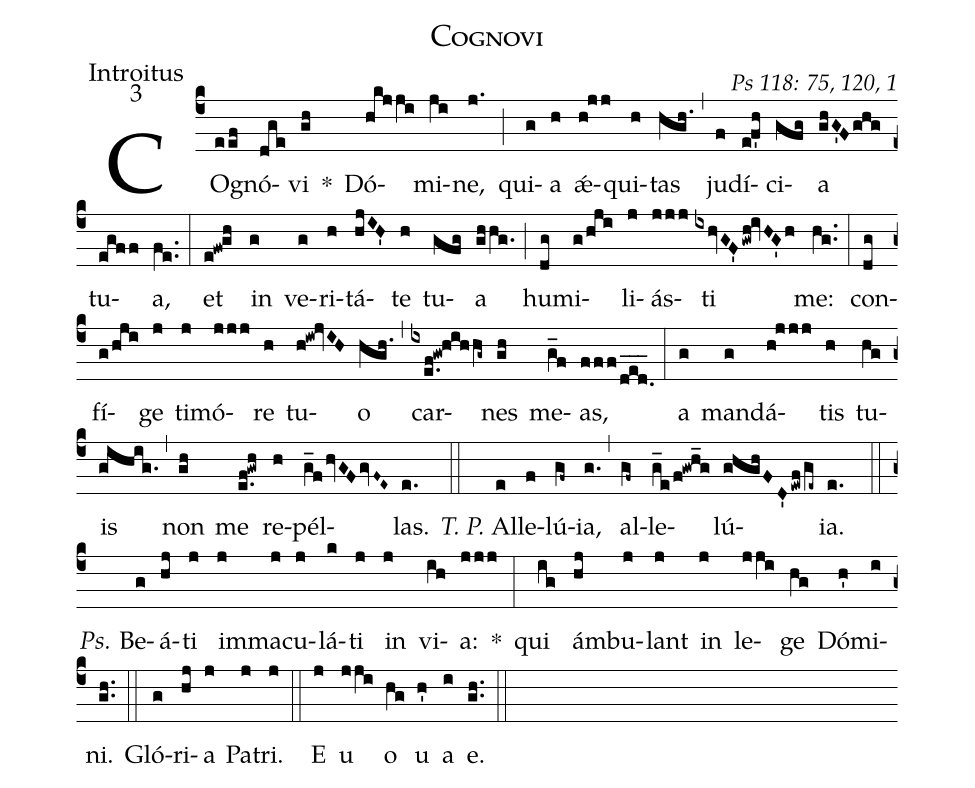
name: Cognovi;
office-part: Introitus;
mode: 3;
commentary: Ps 118: 75, 120, 1;
%%
(c4) CO(eef)gnó(dge)vi(gh) *() Dó(hkjji)mi(ji)ne,(j.) (;) qui(g)a(h) ǽ(h!jj)qui(h)tas(hgh.) (,) ju(f)dí(ef'h)ci(gfg)a(ghG'Fghg) tu(egff)a,(fe..) (:)
et(e!fw!gh) in(g) ve(g)ri(h)tá(hjIH')te(h) tu(gfg)a(ghhg.) (;) hu(dg)mi(g/hji)li(j)ás(jjj)ti(ixhvGF'gwh!ivHG'h) me:(hg..) (:)
con(dg)fí(g/hji)ge(j) ti(j)mó(jjj)re(h) tu(h!iw!jvIH)o(hgh.) (,) car(ixe.f!gw!hihhg~)nes(gh) me(g_f)as,(fff/d_e_d._) (:)
a(g) man(g)dá(h!jjj)tis(h) tu(hg)is(gihig.) (,) non(gh) me(e.f!gwh) re(h)pél(g_fhvGFgvF~E~)las.(e.) (::)
<i>T. P.</i> Al(e)le(f)lú(gf~)ia,(g.) (,) al(gf~)le(g_e/f!gwh_g)lú(ghghFD'ewf/ge~)ia.(e.) (::)
<i>Ps.</i> Be(g)á(hj)ti(j) im(j)ma(j)cu(j)lá(k)ti(j) in(j) vi(ih)a:(jjj) *(:)
qui(ig) ám(hj)bu(j)lant(j) in(j) le(jji)ge(hg) Dó(h')mi(i)ni.(gh..) (::)
Gló(g)ri(hj)a(j) Pa(j)tri.(j) (::)
<eu>E(j) u(jji) o(hg) u(h') a(i) e.</eu>(gh..) (::)
